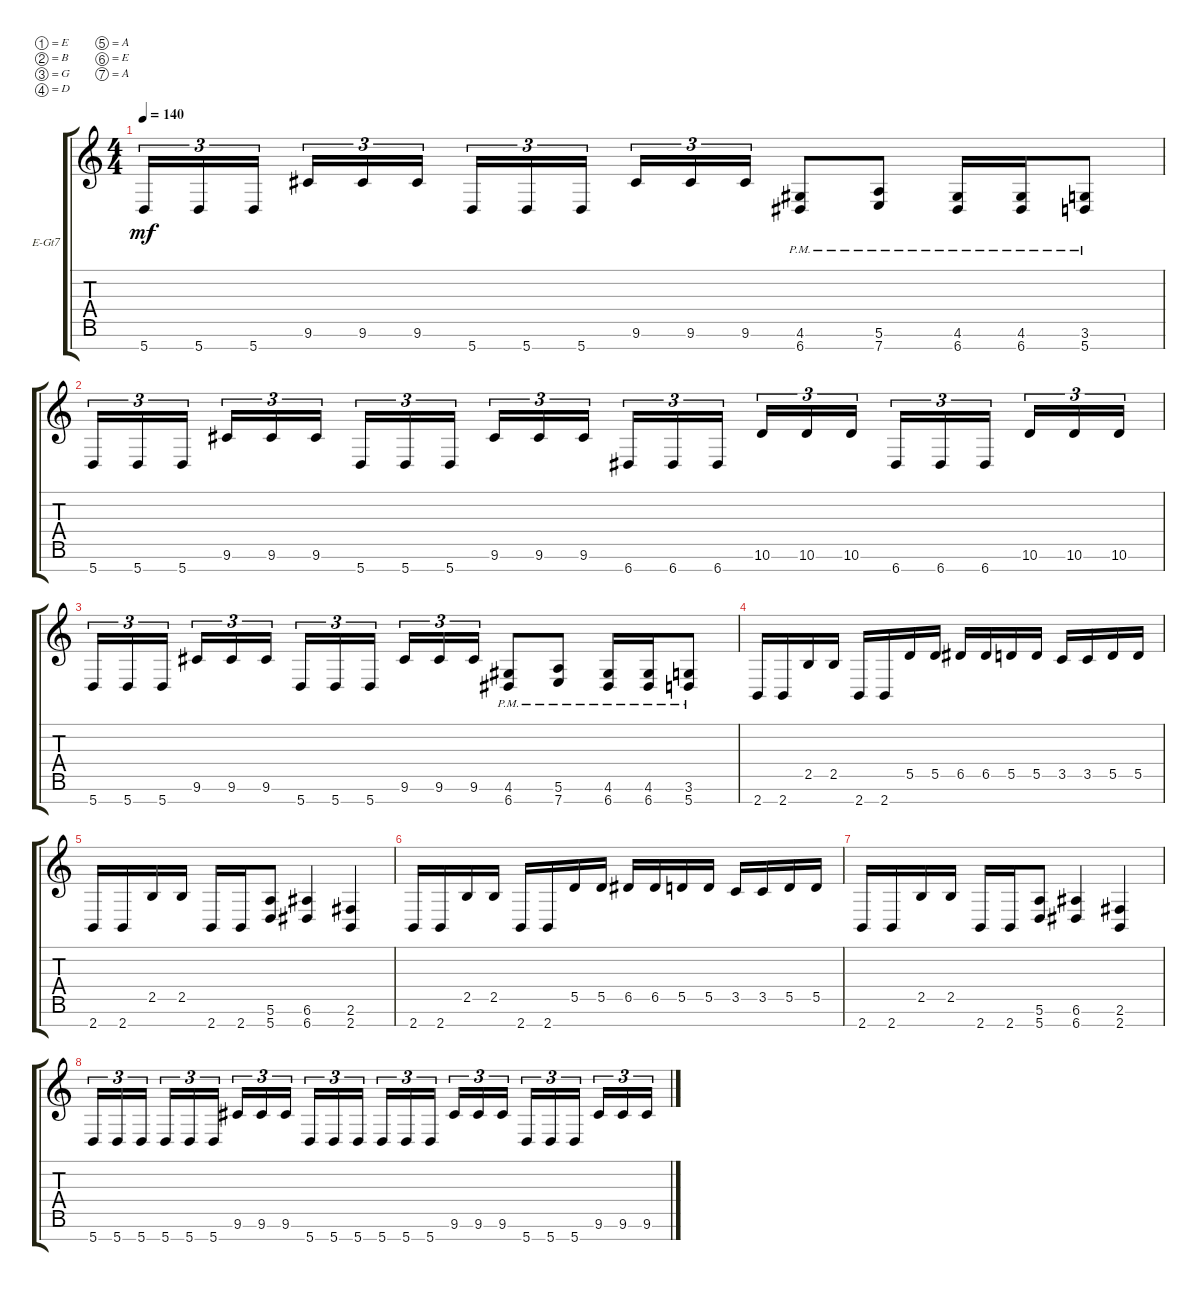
\defaultSystemsLayout 4
\bracketExtendMode groupsimilarinstruments
\firstSystemTrackNameOrientation horizontal
\otherSystemsTrackNameOrientation horizontal
\track ("Electric Guitar" "E-Gt7") {instrument overdrivenguitar}
\staff {score tabs}
\tuning (E4 B3 G3 D3 A2 E2 A1)
\ts (4 4)
\tempo 140
\clef g2
\ks c
5.7.16{tu (3 2) dy mf} 5.7.16{tu (3 2)} 5.7.16{tu (3 2)} 9.6.16{tu (3 2)} 9.6.16{tu (3 2)} 9.6.16{tu (3 2)} 5.7.16{tu (3 2)} 5.7.16{tu (3 2)} 5.7.16{tu (3 2)} 9.6.16{tu (3 2)} 9.6.16{tu (3 2)} 9.6.16{tu (3 2)} (6.7{pm} 4.6{pm}).8 (7.7{pm} 5.6{pm}).8 (6.7{pm} 4.6{pm}).16 (6.7{pm} 4.6{pm}).16 (5.7{pm} 3.6{pm}).8 |
5.7.16{tu (3 2)} 5.7.16{tu (3 2)} 5.7.16{tu (3 2)} 9.6.16{tu (3 2)} 9.6.16{tu (3 2)} 9.6.16{tu (3 2)} 5.7.16{tu (3 2)} 5.7.16{tu (3 2)} 5.7.16{tu (3 2)} 9.6.16{tu (3 2)} 9.6.16{tu (3 2)} 9.6.16{tu (3 2)} 6.7.16{tu (3 2)} 6.7.16{tu (3 2)} 6.7.16{tu (3 2)} 10.6.16{tu (3 2)} 10.6.16{tu (3 2)} 10.6.16{tu (3 2)} 6.7.16{tu (3 2)} 6.7.16{tu (3 2)} 6.7.16{tu (3 2)} 10.6.16{tu (3 2)} 10.6.16{tu (3 2)} 10.6.16{tu (3 2)} |
5.7.16{tu (3 2)} 5.7.16{tu (3 2)} 5.7.16{tu (3 2)} 9.6.16{tu (3 2)} 9.6.16{tu (3 2)} 9.6.16{tu (3 2)} 5.7.16{tu (3 2)} 5.7.16{tu (3 2)} 5.7.16{tu (3 2)} 9.6.16{tu (3 2)} 9.6.16{tu (3 2)} 9.6.16{tu (3 2)} (6.7{pm} 4.6{pm}).8 (7.7{pm} 5.6{pm}).8 (6.7{pm} 4.6{pm}).16 (6.7{pm} 4.6{pm}).16 (5.7{pm} 3.6{pm}).8 |
2.7.16 2.7.16 2.5.16 2.5.16 2.7.16 2.7.16 5.5.16 5.5.16 6.5.16 6.5.16 5.5.16 5.5.16 3.5.16 3.5.16 5.5.16 5.5.16 |
2.7.16 2.7.16 2.5.16 2.5.16 2.7.16 2.7.16 (5.7 5.6).8 (6.7 6.6).4 (2.7 2.6).4 |
2.7.16 2.7.16 2.5.16 2.5.16 2.7.16 2.7.16 5.5.16 5.5.16 6.5.16 6.5.16 5.5.16 5.5.16 3.5.16 3.5.16 5.5.16 5.5.16 |
2.7.16 2.7.16 2.5.16 2.5.16 2.7.16 2.7.16 (5.7 5.6).8 (6.7 6.6).4 (2.7 2.6).4 |
5.7.16{tu (3 2)} 5.7.16{tu (3 2)} 5.7.16{tu (3 2)} 5.7.16{tu (3 2)} 5.7.16{tu (3 2)} 5.7.16{tu (3 2)} 9.6.16{tu (3 2)} 9.6.16{tu (3 2)} 9.6.16{tu (3 2)} 5.7.16{tu (3 2)} 5.7.16{tu (3 2)} 5.7.16{tu (3 2)} 5.7.16{tu (3 2)} 5.7.16{tu (3 2)} 5.7.16{tu (3 2)} 9.6.16{tu (3 2)} 9.6.16{tu (3 2)} 9.6.16{tu (3 2)} 5.7.16{tu (3 2)} 5.7.16{tu (3 2)} 5.7.16{tu (3 2)} 9.6.16{tu (3 2)} 9.6.16{tu (3 2)} 9.6.16{tu (3 2)}
